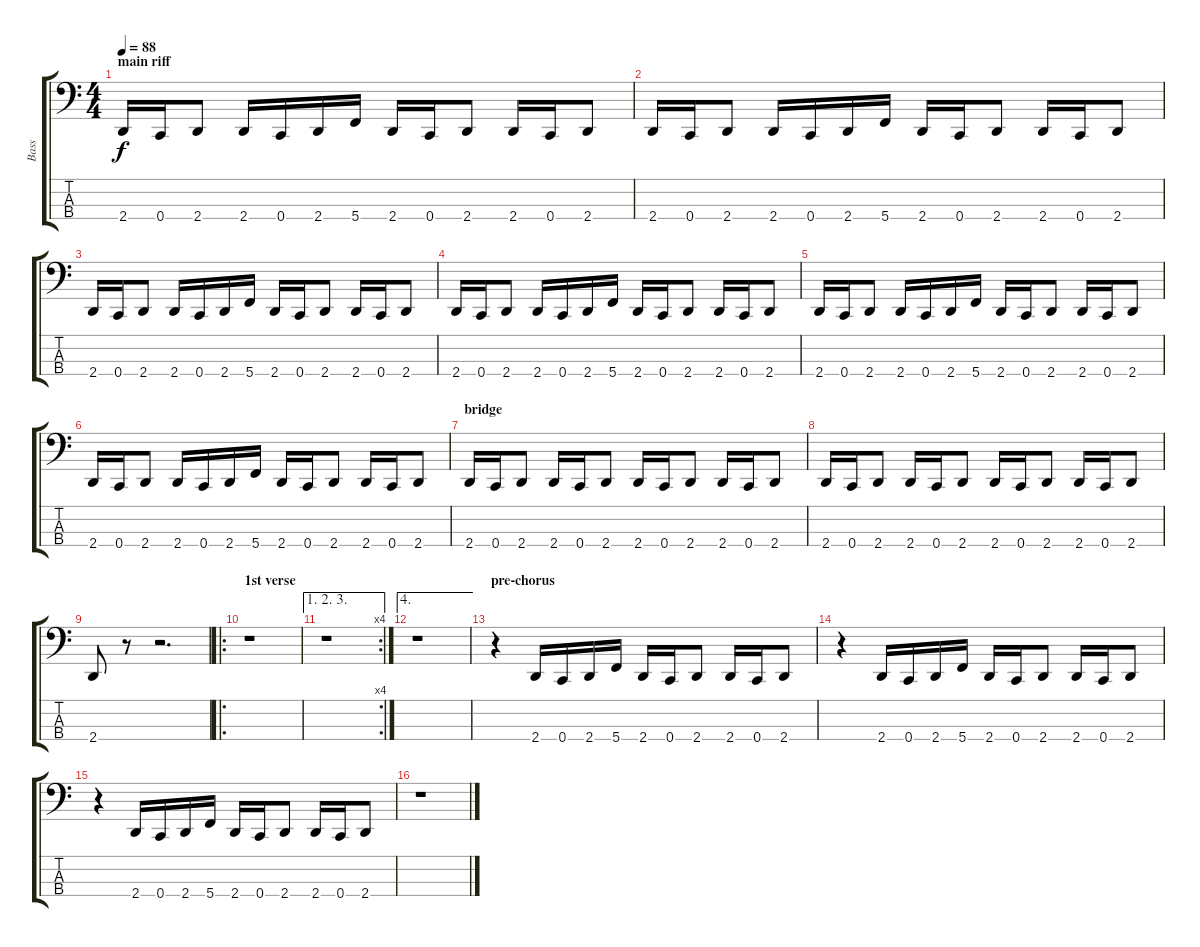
\track ("Bass" "Bass") {instrument electricbassfinger}
\staff {score tabs}
\tuning (F2 C2 G1 C1) {hide}
\ts (4 4)
\section ("" "main riff")
\tempo 88
\clef f4
\ks c
2.4.16{dy f instrument electricbassfinger} 0.4.16 2.4.8 2.4.16 0.4.16 2.4.16 5.4.16 2.4.16 0.4.16 2.4.8 2.4.16 0.4.16 2.4.8 |
2.4.16 0.4.16 2.4.8 2.4.16 0.4.16 2.4.16 5.4.16 2.4.16 0.4.16 2.4.8 2.4.16 0.4.16 2.4.8 |
2.4.16 0.4.16 2.4.8 2.4.16 0.4.16 2.4.16 5.4.16 2.4.16 0.4.16 2.4.8 2.4.16 0.4.16 2.4.8 |
2.4.16 0.4.16 2.4.8 2.4.16 0.4.16 2.4.16 5.4.16 2.4.16 0.4.16 2.4.8 2.4.16 0.4.16 2.4.8 |
2.4.16 0.4.16 2.4.8 2.4.16 0.4.16 2.4.16 5.4.16 2.4.16 0.4.16 2.4.8 2.4.16 0.4.16 2.4.8 |
2.4.16 0.4.16 2.4.8 2.4.16 0.4.16 2.4.16 5.4.16 2.4.16 0.4.16 2.4.8 2.4.16 0.4.16 2.4.8 |
\section ("" "bridge")
2.4.16 0.4.16 2.4.8 2.4.16 0.4.16 2.4.8 2.4.16 0.4.16 2.4.8 2.4.16 0.4.16 2.4.8 |
2.4.16 0.4.16 2.4.8 2.4.16 0.4.16 2.4.8 2.4.16 0.4.16 2.4.8 2.4.16 0.4.16 2.4.8 |
2.4.8 r.8 r.2{d} |
\ro
\section ("" "1st verse")
r.1 |
\ae (1 2 3)
\rc 4
r.1 |
\ae 4
r.1 |
\section ("" "pre-chorus")
r.4 2.4.16 0.4.16 2.4.16 5.4.16 2.4.16 0.4.16 2.4.8 2.4.16 0.4.16 2.4.8 |
r.4 2.4.16 0.4.16 2.4.16 5.4.16 2.4.16 0.4.16 2.4.8 2.4.16 0.4.16 2.4.8 |
r.4 2.4.16 0.4.16 2.4.16 5.4.16 2.4.16 0.4.16 2.4.8 2.4.16 0.4.16 2.4.8 |
r.1
